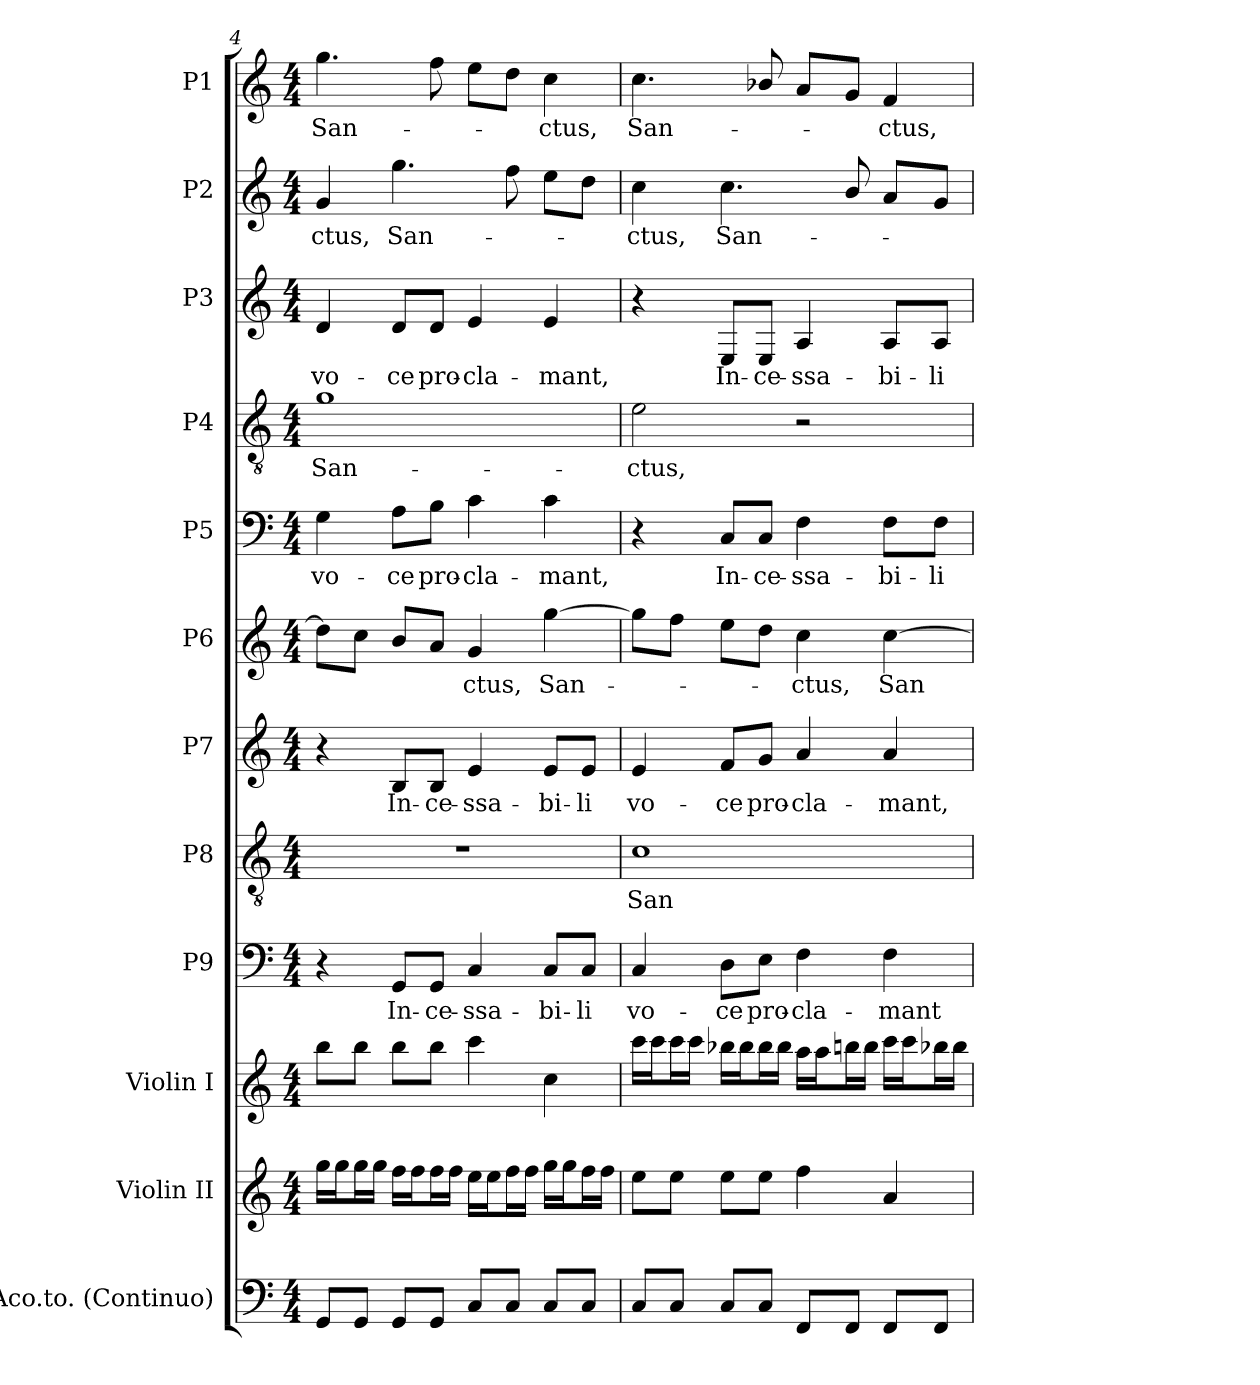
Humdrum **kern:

**kern	**kern	**kern	**kern	**text	**kern	**text	**kern	**text	**kern	**text	**kern	**text	**kern	**text	**kern	**text	**kern	**text	**kern	**text
*part12	*part11	*part10	*part9	*part9	*part8	*part8	*part7	*part7	*part6	*part6	*part5	*part5	*part4	*part4	*part3	*part3	*part2	*part2	*part1	*part1
*staff12	*staff11	*staff10	*staff9	*staff9	*staff8	*staff8	*staff7	*staff7	*staff6	*staff6	*staff5	*staff5	*staff4	*staff4	*staff3	*staff3	*staff2	*staff2	*staff1	*staff1
*I"Aco.to. (Continuo)	*I"Violin II	*I"Violin I	*I"P9	*	*I"P8	*	*I"P7	*	*I"P6	*	*I"P5	*	*I"P4	*	*I"P3	*	*I"P2	*	*I"P1	*
*I'Cont.	*I'Vln. II	*I'Vln. I	*	*	*	*	*	*	*	*	*	*	*	*	*	*	*	*	*	*
*clefF4	*clefG2	*clefG2	*clefF4	*	*clefGv2	*	*clefG2	*	*clefG2	*	*clefF4	*	*clefGv2	*	*clefG2	*	*clefG2	*	*clefG2	*
*	*	*	*	*	*ITrd7c12	*	*	*	*	*	*	*	*ITrd7c12	*	*	*	*	*	*	*
*k[]	*k[]	*k[]	*k[]	*	*k[]	*	*k[]	*	*k[]	*	*k[]	*	*k[]	*	*k[]	*	*k[]	*	*k[]	*
*C:	*C:	*C:	*C:	*	*C:	*	*C:	*	*C:	*	*C:	*	*C:	*	*C:	*	*C:	*	*C:	*
*M4/4	*M4/4	*M4/4	*M4/4	*	*M4/4	*	*M4/4	*	*M4/4	*	*M4/4	*	*M4/4	*	*M4/4	*	*M4/4	*	*M4/4	*
=4	=4	=4	=4	=4	=4	=4	=4	=4	=4	=4	=4	=4	=4	=4	=4	=4	=4	=4	=4	=4
!	!	!	!	!	!	!	!	!	!	!	!	!LO:LY:b:color=#000000	!	!	!	!	!	!	!	!
!	!	!	!	!	!	!	!	!	!	!	!	!	!	!LO:LY:b:color=#000000	!	!	!	!	!	!
!	!	!	!	!	!	!	!	!	!	!	!	!	!	!	!	!LO:LY:b:color=#000000	!	!	!	!
!	!	!	!	!	!	!	!	!	!	!	!	!	!	!	!	!	!	!LO:LY:b:color=#000000	!	!
!	!	!	!	!	!	!	!	!	!	!	!	!	!	!	!	!	!	!	!	!LO:LY:b:color=#000000
8GGi/L	16ggi\LL	8bbi\L	4r	.	1r	.	4r	.	8ddi\L]	.	4Gi\	vo-	1Gi	San-	4di/	vo-	4gi/	-ctus,	4.ggi\	San-
.	16ggi\J	.	.	.	.	.	.	.	.	.	.	.	.	.	.	.	.	.	.	.
8GGi/J	16ggi\L	8bbi\J	.	.	.	.	.	.	8cci\J	.	.	.	.	.	.	.	.	.	.	.
.	16ggi\JJ	.	.	.	.	.	.	.	.	.	.	.	.	.	.	.	.	.	.	.
!	!	!	!	!LO:LY:b:color=#000000	!	!	!	!	!	!	!	!	!	!	!	!	!	!	!	!
!	!	!	!	!	!	!	!	!LO:LY:b:color=#000000	!	!	!	!	!	!	!	!	!	!	!	!
!	!	!	!	!	!	!	!	!	!	!	!	!LO:LY:b:color=#000000	!	!	!	!	!	!	!	!
!	!	!	!	!	!	!	!	!	!	!	!	!	!	!	!	!LO:LY:b:color=#000000	!	!	!	!
!	!	!	!	!	!	!	!	!	!	!	!	!	!	!	!	!	!	!LO:LY:b:color=#000000	!	!
8GGi/L	16ffi\LL	8bbi\L	8GGi/L	In-	.	.	8Bi/L	In-	8bi/L	.	8Ai\L	-ce	.	.	8di/L	-ce	4.ggi\	San-	.	.
.	16ffi\J	.	.	.	.	.	.	.	.	.	.	.	.	.	.	.	.	.	.	.
!	!	!	!	!LO:LY:b:color=#000000	!	!	!	!	!	!	!	!	!	!	!	!	!	!	!	!
!	!	!	!	!	!	!	!	!LO:LY:b:color=#000000	!	!	!	!	!	!	!	!	!	!	!	!
!	!	!	!	!	!	!	!	!	!	!	!	!LO:LY:b:color=#000000	!	!	!	!	!	!	!	!
!	!	!	!	!	!	!	!	!	!	!	!	!	!	!	!	!LO:LY:b:color=#000000	!	!	!	!
8GGi/J	16ffi\L	8bbi\J	8GGi/J	-ce-	.	.	8Bi/J	-ce-	8ai/J	.	8Bi\J	pro-	.	.	8di/J	pro-	.	.	8ffi\	.
.	16ffi\JJ	.	.	.	.	.	.	.	.	.	.	.	.	.	.	.	.	.	.	.
!	!	!	!	!LO:LY:b:color=#000000	!	!	!	!	!	!	!	!	!	!	!	!	!	!	!	!
!	!	!	!	!	!	!	!	!LO:LY:b:color=#000000	!	!	!	!	!	!	!	!	!	!	!	!
!	!	!	!	!	!	!	!	!	!	!LO:LY:b:color=#000000	!	!	!	!	!	!	!	!	!	!
!	!	!	!	!	!	!	!	!	!	!	!	!LO:LY:b:color=#000000	!	!	!	!	!	!	!	!
!	!	!	!	!	!	!	!	!	!	!	!	!	!	!	!	!LO:LY:b:color=#000000	!	!	!	!
8Ci/L	16eei\LL	4ccci\	4Ci/	-ssa-	.	.	4ei/	-ssa-	4gi/	-ctus,	4ci\	-cla-	.	.	4ei/	-cla-	.	.	8eei\L	.
.	16eei\J	.	.	.	.	.	.	.	.	.	.	.	.	.	.	.	.	.	.	.
8Ci/J	16ffi\L	.	.	.	.	.	.	.	.	.	.	.	.	.	.	.	8ffi\	.	8ddi\J	.
.	16ffi\JJ	.	.	.	.	.	.	.	.	.	.	.	.	.	.	.	.	.	.	.
!	!	!	!	!LO:LY:b:color=#000000	!	!	!	!	!	!	!	!	!	!	!	!	!	!	!	!
!	!	!	!	!	!	!	!	!LO:LY:b:color=#000000	!	!	!	!	!	!	!	!	!	!	!	!
!	!	!	!	!	!	!	!	!	!	!LO:LY:b:color=#000000	!	!	!	!	!	!	!	!	!	!
!	!	!	!	!	!	!	!	!	!	!	!	!LO:LY:b:color=#000000	!	!	!	!	!	!	!	!
!	!	!	!	!	!	!	!	!	!	!	!	!	!	!	!	!LO:LY:b:color=#000000	!	!	!	!
!	!	!	!	!	!	!	!	!	!	!	!	!	!	!	!	!	!	!	!	!LO:LY:b:color=#000000
8Ci/L	16ggi\LL	4cci\	8Ci/L	-bi-	.	.	8ei/L	-bi-	[4ggi\	San-	4ci\	-mant,	.	.	4ei/	-mant,	8eei\L	.	4cci\	-ctus,
.	16ggi\J	.	.	.	.	.	.	.	.	.	.	.	.	.	.	.	.	.	.	.
!	!	!	!	!LO:LY:b:color=#000000	!	!	!	!	!	!	!	!	!	!	!	!	!	!	!	!
!	!	!	!	!	!	!	!	!LO:LY:b:color=#000000	!	!	!	!	!	!	!	!	!	!	!	!
8Ci/J	16ffi\L	.	8Ci/J	-li	.	.	8ei/J	-li	.	.	.	.	.	.	.	.	8ddi\J	.	.	.
.	16ffi\JJ	.	.	.	.	.	.	.	.	.	.	.	.	.	.	.	.	.	.	.
!!LO:PB:g=z
=5	=5	=5	=5	=5	=5	=5	=5	=5	=5	=5	=5	=5	=5	=5	=5	=5	=5	=5	=5	=5
!	!	!	!	!LO:LY:b:color=#000000	!	!	!	!	!	!	!	!	!	!	!	!	!	!	!	!
!	!	!	!	!	!	!LO:LY:b:color=#000000	!	!	!	!	!	!	!	!	!	!	!	!	!	!
!	!	!	!	!	!	!	!	!LO:LY:b:color=#000000	!	!	!	!	!	!	!	!	!	!	!	!
!	!	!	!	!	!	!	!	!	!	!	!	!	!	!LO:LY:b:color=#000000	!	!	!	!	!	!
!	!	!	!	!	!	!	!	!	!	!	!	!	!	!	!	!	!	!LO:LY:b:color=#000000	!	!
!	!	!	!	!	!	!	!	!	!	!	!	!	!	!	!	!	!	!	!	!LO:LY:b:color=#000000
8Ci/L	8eei\L	16ccci\LL	4Ci/	vo-	1Ci	San-	4ei/	vo-	8ggi\L]	.	4r	.	2Ei\	-ctus,	4r	.	4cci\	-ctus,	4.cci\	San-
.	.	16ccci\J	.	.	.	.	.	.	.	.	.	.	.	.	.	.	.	.	.	.
8Ci/J	8eei\J	16ccci\L	.	.	.	.	.	.	8ffi\J	.	.	.	.	.	.	.	.	.	.	.
.	.	16ccci\JJ	.	.	.	.	.	.	.	.	.	.	.	.	.	.	.	.	.	.
!	!	!	!	!LO:LY:b:color=#000000	!	!	!	!	!	!	!	!	!	!	!	!	!	!	!	!
!	!	!	!	!	!	!	!	!LO:LY:b:color=#000000	!	!	!	!	!	!	!	!	!	!	!	!
!	!	!	!	!	!	!	!	!	!	!	!	!LO:LY:b:color=#000000	!	!	!	!	!	!	!	!
!	!	!	!	!	!	!	!	!	!	!	!	!	!	!	!	!LO:LY:b:color=#000000	!	!	!	!
!	!	!	!	!	!	!	!	!	!	!	!	!	!	!	!	!	!	!LO:LY:b:color=#000000	!	!
8Ci/L	8eei\L	16bb-Xi\LL	8Di\L	-ce	.	.	8fi/L	-ce	8eei\L	.	8Ci/L	In-	.	.	8Ei/L	In-	4.cci\	San-	.	.
.	.	16bb-i\J	.	.	.	.	.	.	.	.	.	.	.	.	.	.	.	.	.	.
!	!	!	!	!LO:LY:b:color=#000000	!	!	!	!	!	!	!	!	!	!	!	!	!	!	!	!
!	!	!	!	!	!	!	!	!LO:LY:b:color=#000000	!	!	!	!	!	!	!	!	!	!	!	!
!	!	!	!	!	!	!	!	!	!	!	!	!LO:LY:b:color=#000000	!	!	!	!	!	!	!	!
!	!	!	!	!	!	!	!	!	!	!	!	!	!	!	!	!LO:LY:b:color=#000000	!	!	!	!
8Ci/J	8eei\J	16bb-i\L	8Ei\J	pro-	.	.	8gi/J	pro-	8ddi\J	.	8Ci/J	-ce-	.	.	8Ei/J	-ce-	.	.	8b-Xi/	.
.	.	16bb-i\JJ	.	.	.	.	.	.	.	.	.	.	.	.	.	.	.	.	.	.
!	!	!	!	!LO:LY:b:color=#000000	!	!	!	!	!	!	!	!	!	!	!	!	!	!	!	!
!	!	!	!	!	!	!	!	!LO:LY:b:color=#000000	!	!	!	!	!	!	!	!	!	!	!	!
!	!	!	!	!	!	!	!	!	!	!LO:LY:b:color=#000000	!	!	!	!	!	!	!	!	!	!
!	!	!	!	!	!	!	!	!	!	!	!	!LO:LY:b:color=#000000	!	!	!	!	!	!	!	!
!	!	!	!	!	!	!	!	!	!	!	!	!	!	!	!	!LO:LY:b:color=#000000	!	!	!	!
8FFi/L	4ffi\	16aai\LL	4Fi\	-cla-	.	.	4ai/	-cla-	4cci\	-ctus,	4Fi\	-ssa-	2r	.	4Ai/	-ssa-	.	.	8ai/L	.
.	.	16aai\J	.	.	.	.	.	.	.	.	.	.	.	.	.	.	.	.	.	.
8FFi/J	.	16bbni\L	.	.	.	.	.	.	.	.	.	.	.	.	.	.	8bi/	.	8gi/J	.
.	.	16bbi\JJ	.	.	.	.	.	.	.	.	.	.	.	.	.	.	.	.	.	.
!	!	!	!	!LO:LY:b:color=#000000	!	!	!	!	!	!	!	!	!	!	!	!	!	!	!	!
!	!	!	!	!	!	!	!	!LO:LY:b:color=#000000	!	!	!	!	!	!	!	!	!	!	!	!
!	!	!	!	!	!	!	!	!	!	!LO:LY:b:color=#000000	!	!	!	!	!	!	!	!	!	!
!	!	!	!	!	!	!	!	!	!	!	!	!LO:LY:b:color=#000000	!	!	!	!	!	!	!	!
!	!	!	!	!	!	!	!	!	!	!	!	!	!	!	!	!LO:LY:b:color=#000000	!	!	!	!
!	!	!	!	!	!	!	!	!	!	!	!	!	!	!	!	!	!	!	!	!LO:LY:b:color=#000000
8FFi/L	4ai/	16ccci\LL	4Fi\	-mant	.	.	4ai/	-mant,	[4cci\	San-	8Fi\L	-bi-	.	.	8Ai/L	-bi-	8ai/L	.	4fi/	-ctus,
.	.	16ccci\J	.	.	.	.	.	.	.	.	.	.	.	.	.	.	.	.	.	.
!	!	!	!	!	!	!	!	!	!	!	!	!LO:LY:b:color=#000000	!	!	!	!	!	!	!	!
!	!	!	!	!	!	!	!	!	!	!	!	!	!	!	!	!LO:LY:b:color=#000000	!	!	!	!
8FFi/J	.	16bb-Xi\L	.	.	.	.	.	.	.	.	8Fi\J	-li	.	.	8Ai/J	-li	8gi/J	.	.	.
.	.	16bb-i\JJ	.	.	.	.	.	.	.	.	.	.	.	.	.	.	.	.	.	.
=	=	=	=	=	=	=	=	=	=	=	=	=	=	=	=	=	=	=	=	=
*-	*-	*-	*-	*-	*-	*-	*-	*-	*-	*-	*-	*-	*-	*-	*-	*-	*-	*-	*-	*-
